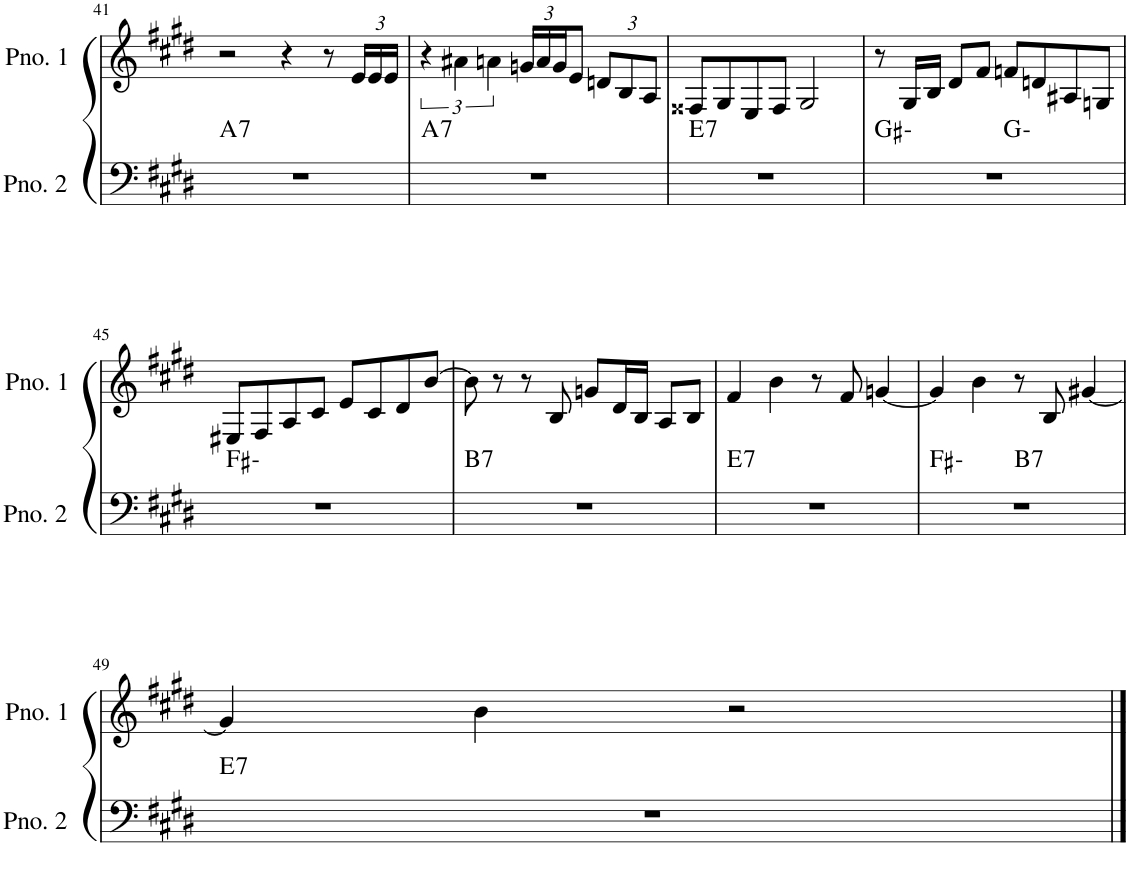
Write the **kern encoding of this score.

**kern	**harte	**kern
*part2	*part2	*part1
*staff2	*	*staff1
*I"ピアノ 2	*	*I"ピアノ 1
!!LO:PB:g=z
*clefF4	*	*clefG2
*k[f#c#g#d#]	*	*k[f#c#g#d#]
*M4/4	*	*M4/4
=41	=41	=41
!	!LO:H:kt=7	!
1r	A:7	2r
.	.	4r
.	.	8r
*	*	*Xbrackettup
.	.	24e/LL
.	.	24e/
.	.	24e/JJ
=42	=42	=42
*	*	*brackettup
!	!LO:H:kt=7	!
1r	A:7	6r
.	.	6a#X\
.	.	6an\
*	*	*Xbrackettup
.	.	24gn/LL
.	.	24a/
.	.	24g/J
.	.	8e/J
.	.	12dn/L
.	.	12B/
.	.	12A/J
=43	=43	=43
!	!LO:H:kt=7	!
1r	E:7	8F##X/L
.	.	8G#/
.	.	8E/
.	.	8F##/J
.	.	2G#/
=44	=44	=44
*^	*	*
1r	2ryy	G#:min	8r
.	.	.	16G#/LL
.	.	.	16B/JJ
.	.	.	8d#/L
.	.	.	8f#/J
.	2ryy	G:min	8fn/L
.	.	.	8dn/
.	.	.	8A#X/
.	.	.	8Gn/J
*v	*v	*	*
!!LO:LB:g=z
=45	=45	=45
1r	F#:min	8E#X/L
.	.	8F#/
.	.	8A/
.	.	8c#/J
.	.	8e/L
.	.	8c#/
.	.	8d#/
.	.	[8b/J
=46	=46	=46
!	!LO:H:kt=7	!
1r	B:7	8b\]
.	.	8r
.	.	8r
.	.	8B/
.	.	8gn/L
.	.	16d#/L
.	.	16B/JJ
.	.	8A/L
.	.	8B/J
=47	=47	=47
!	!LO:H:kt=7	!
1r	E:7	4f#/
.	.	4b\
.	.	8r
.	.	8f#/
.	.	[4gn/
=48	=48	=48
*^	*	*
1r	2ryy	F#:min	4g/]
.	.	.	4b\
!	!	!LO:H:kt=7	!
.	2ryy	B:7	8r
.	.	.	8B/
.	.	.	[4g#X/
!!LO:LB:g=z
=49	=49	=49	=49
!	!	!LO:H:kt=7	!
*v	*v	*	*
1r	E:7	4g#/]
.	.	4b\
.	.	2r
==	==	==
*-	*-	*-
